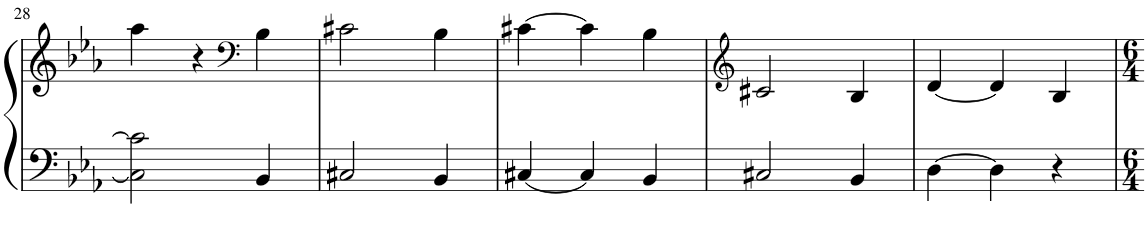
**kern	**kern
*part2	*part1
*staff2	*staff1
*I"Piano	*I"Piano
!!LO:PB:g=z
*clefF4	*clefG2
*k[b-e-a-]	*k[b-e-a-]
*M3/4	*M3/4
=28	=28
2C\] 2c\]	4aa-\
.	4r
*	*clefF4
4BB-/	4B-\
=29	=29
2C#X/	2c#X\
4BB-/	4B-\
=30	=30
[4C#X/	[4c#X\
4C#/]	4c#\]
4BB-/	4B-\
=31	=31
*	*clefG2
2C#X/	2c#X/
4BB-/	4B-/
=32	=32
[4D\	[4d/
4D\]	4d/]
4r	4B-/
=	=
*-	*-
